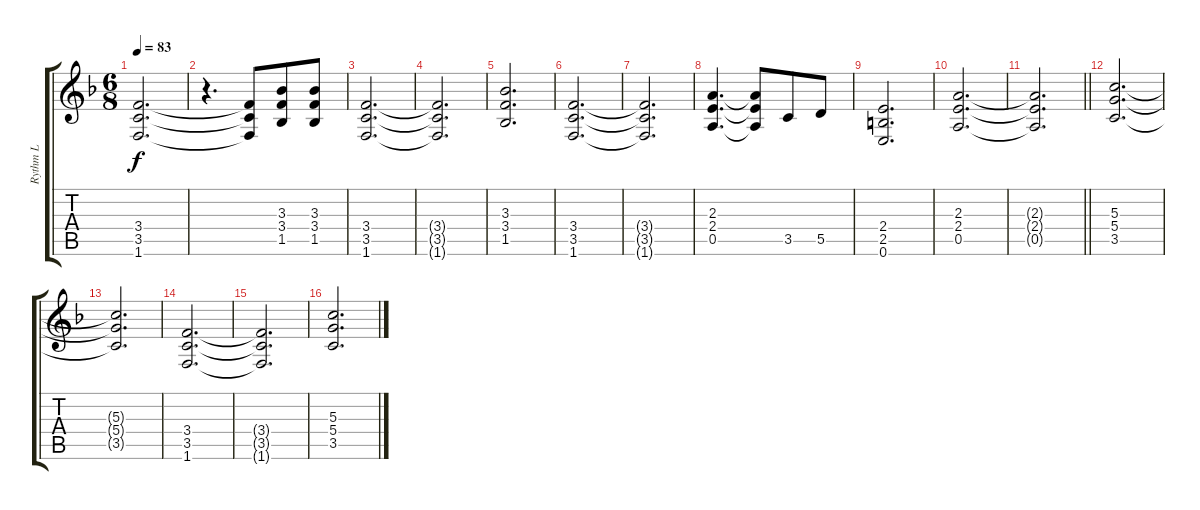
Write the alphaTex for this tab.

\track ("Rythm L" "Rythm L") {instrument distortionguitar}
\staff {score tabs}
\tuning (E4 B3 G3 D3 A2 E2) {hide}
\ts (6 8)
\tempo 83
\clef g2
\ks f
(3.4 3.5 1.6).2{d dy f volume 5} |
r.4{d} (3.4{t} 3.5{t} 1.6{t}).8 (3.3 3.4 1.5).8{volume 12} (3.3 3.4 1.5).8 |
(3.4 3.5 1.6).2{d} |
(3.4{t} 3.5{t} 1.6{t}).2{d} |
(3.3 3.4 1.5).2{d} |
(3.4 3.5 1.6).2{d} |
(3.4{t} 3.5{t} 1.6{t}).2{d} |
(2.3 2.4 0.5).4{d} (2.3{t} 2.4{t} 0.5{t}).8 3.5.8 5.5.8 |
(2.4 2.5 0.6).2{d} |
(2.3 2.4 0.5).2{d} |
\barLineRight lightlight
(2.3{t} 2.4{t} 0.5{t}).2{d} |
(5.3 5.4 3.5).2{d} |
(5.3{t} 5.4{t} 3.5{t}).2{d} |
(3.4 3.5 1.6).2{d} |
(3.4{t} 3.5{t} 1.6{t}).2{d} |
(5.3 5.4 3.5).2{d}
